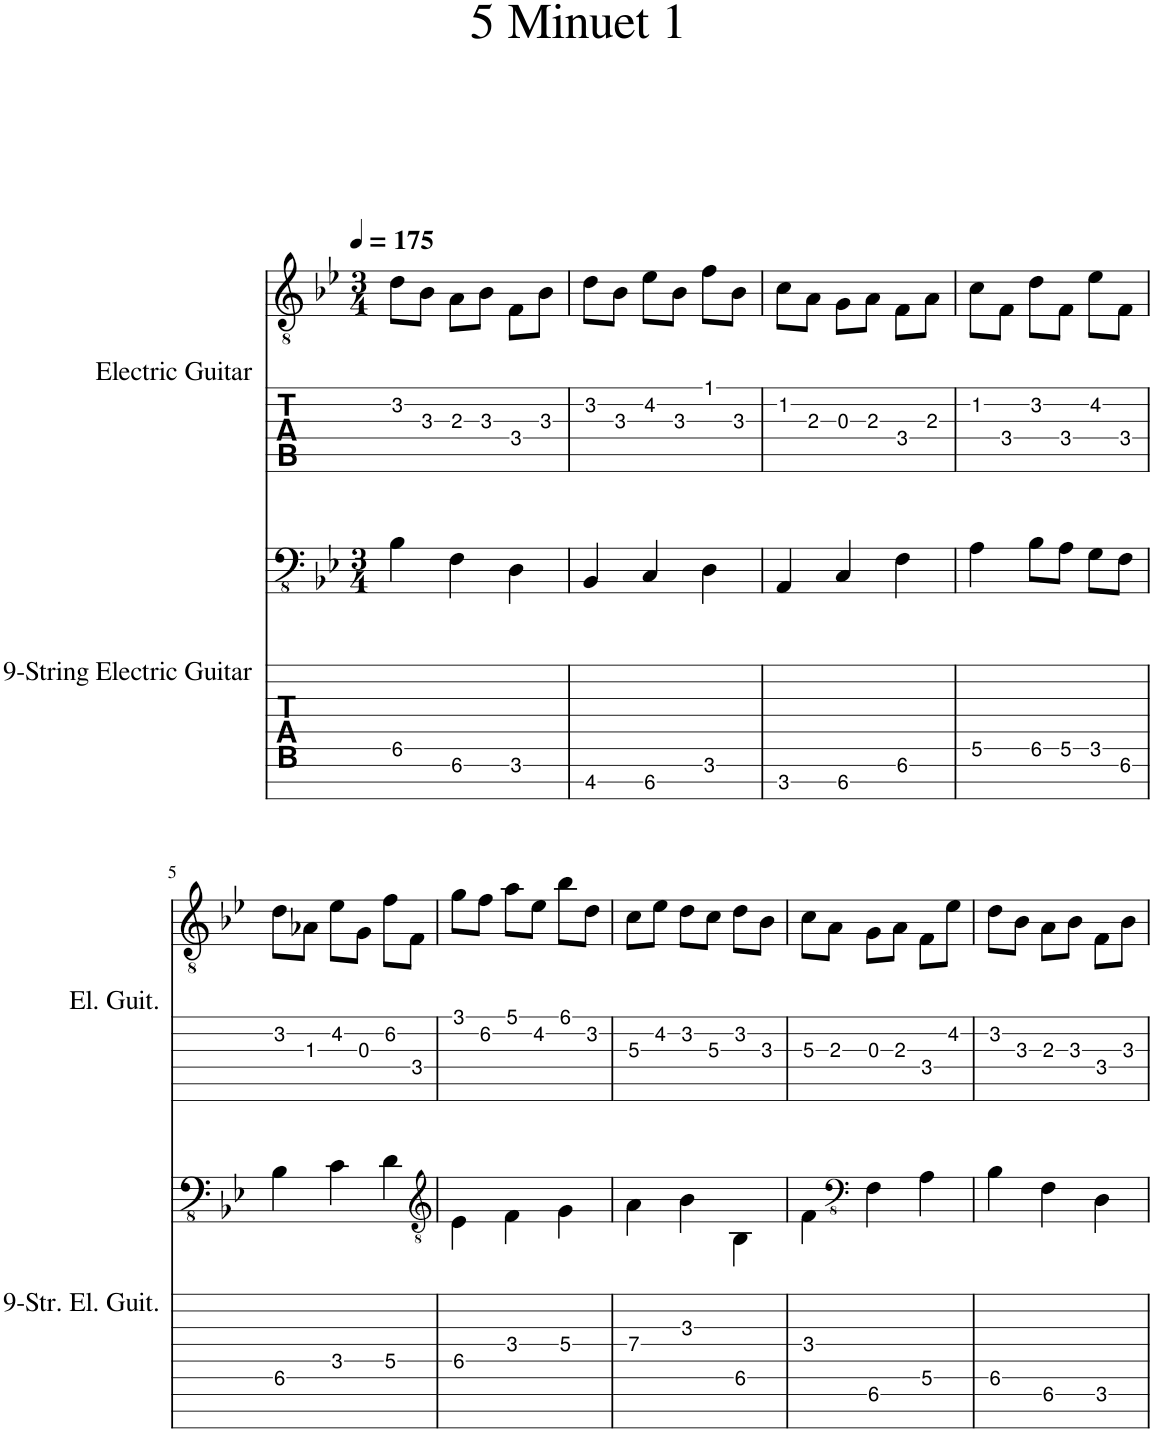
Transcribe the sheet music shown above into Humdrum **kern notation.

**kern	**kern	**kern	**kern
*part2	*part2	*part1	*part1
*staff4	*staff3	*staff2	*staff1
*I"9-String Electric Guitar	*	*I"Electric Guitar	*
*I'9-Str. El. Guit.	*	*I'El. Guit.	*
*stria9	*	*stria6	*
*	*clefFv4	*	*clefGv2
*k[b-e-]	*k[b-e-]	*k[b-e-]	*k[b-e-]
*B-:	*B-:	*B-:	*B-:
*M3/4	*M3/4	*M3/4	*M3/4
*MM175	*MM175	*MM175	*MM175
=1	=1	=1	=1
4BB-	4BB-\	8dL	8d\L
.	.	8B-J	8B-\J
4FF	4FF\	8AL	8A\L
.	.	8B-J	8B-\J
4DD	4DD\	8FL	8F\L
.	.	8B-J	8B-\J
=2	=2	=2	=2
4BBB-	4BBB-/	8dL	8d\L
.	.	8B-J	8B-\J
4CC	4CC/	8e-L	8e-\L
.	.	8B-J	8B-\J
4DD	4DD\	8fL	8f\L
.	.	8B-J	8B-\J
=3	=3	=3	=3
4AAA	4AAA/	8cL	8c\L
.	.	8AJ	8A\J
4CC	4CC/	8GL	8G\L
.	.	8AJ	8A\J
4FF	4FF\	8FL	8F\L
.	.	8AJ	8A\J
=4	=4	=4	=4
4AA	4AA\	8cL	8c\L
.	.	8FJ	8F\J
8BB-L	8BB-\L	8dL	8d\L
8AAJ	8AA\J	8FJ	8F\J
8GGL	8GG\L	8e-L	8e-\L
8FFJ	8FF\J	8FJ	8F\J
!!LO:LB:g=z
=5	=5	=5	=5
4BB-	4BB-\	8dL	8d\L
.	.	8A-J	8A-X\J
4C	4C\	8e-L	8e-\L
.	.	8GJ	8G\J
4D	4D\	8fL	8f\L
.	.	8FJ	8F\J
=6	=6	=6	=6
*	*clefGv2	*	*
4E-	4E-\	8gL	8g\L
.	.	8fJ	8f\J
4F	4F\	8aL	8a\L
.	.	8e-J	8e-\J
4G	4G\	8b-L	8b-\L
.	.	8dJ	8d\J
=7	=7	=7	=7
4A	4A\	8cL	8c\L
.	.	8e-J	8e-\J
4B-	4B-\	8dL	8d\L
.	.	8cJ	8c\J
4BB-	4BB-\	8dL	8d\L
.	.	8B-J	8B-\J
=8	=8	=8	=8
4F	4F\	8cL	8c\L
.	.	8AJ	8A\J
*clefFv4	*clefFv4	*	*
4FF	4FF\	8GL	8G\L
.	.	8AJ	8A\J
4AA	4AA\	8FL	8F\L
.	.	8e-J	8e-\J
=9	=9	=9	=9
4BB-	4BB-\	8dL	8d\L
.	.	8B-J	8B-\J
4FF	4FF\	8AL	8A\L
.	.	8B-J	8B-\J
4DD	4DD\	8FL	8F\L
.	.	8B-J	8B-\J
=	=	=	=
*-	*-	*-	*-
